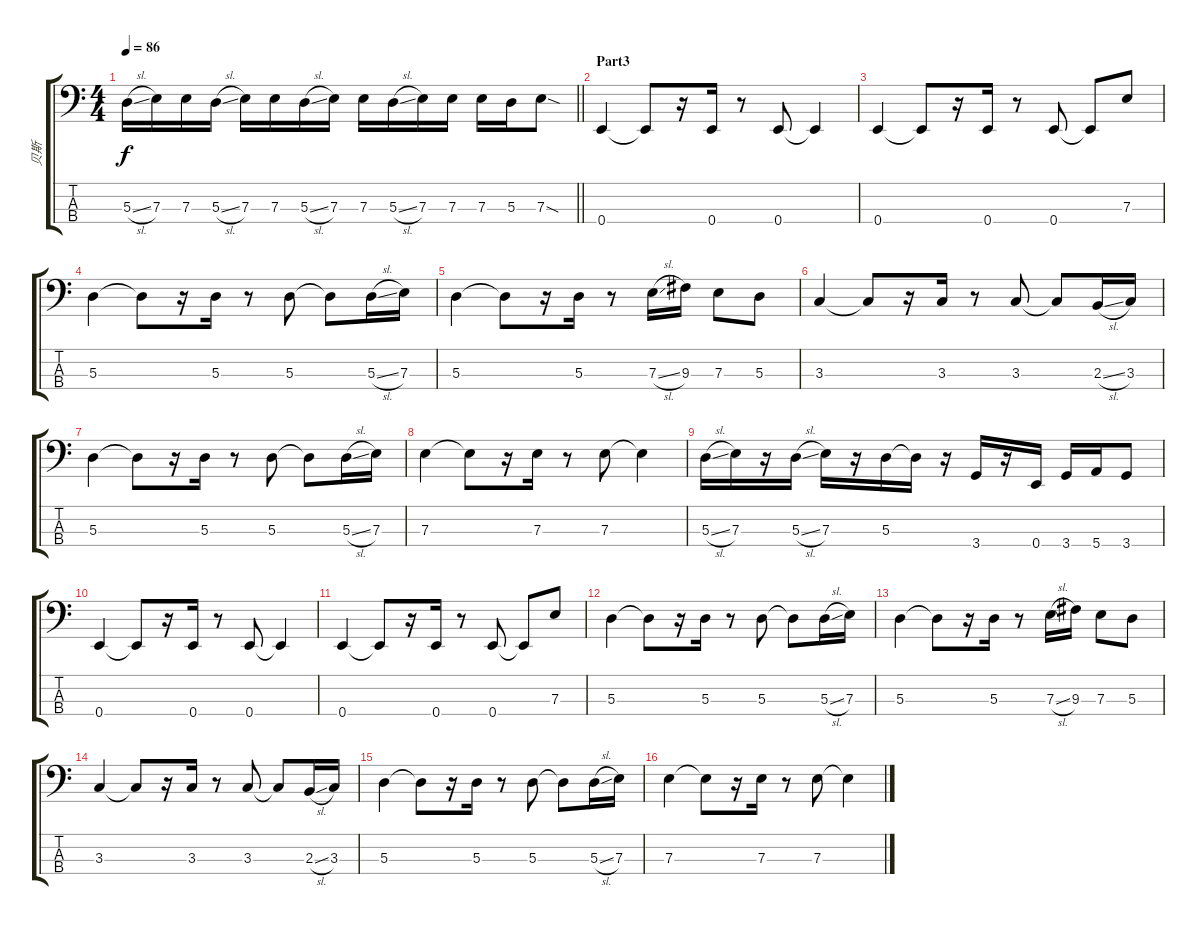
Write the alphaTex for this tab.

\track ("贝斯" "贝斯") {instrument electricbassfinger}
\staff {score tabs}
\tuning (G2 D2 A1 E1) {hide}
\ts (4 4)
\tempo 86
\clef f4
\barLineRight lightlight
\ks c
5.3{sl}.16{dy f} 7.3.16 7.3.16 5.3{sl}.16 7.3.16 7.3.16 5.3{sl}.16 7.3.16 7.3.16 5.3{sl}.16 7.3.16 7.3.16 7.3.16 5.3.16 7.3{sod}.8 |
\section ("" "Part3")
0.4.4 0.4{t}.8 r.16 0.4.16 r.8 0.4.8 0.4{t}.4 |
0.4.4 0.4{t}.8 r.16 0.4.16 r.8 0.4.8 0.4{t}.8 7.3.8 |
5.3.4 5.3{t}.8 r.16 5.3.16 r.8 5.3.8 5.3{t}.8 5.3{sl}.16 7.3.16 |
5.3.4 5.3{t}.8 r.16 5.3.16 r.8 7.3{sl}.16 9.3.16 7.3.8 5.3.8 |
3.3.4 3.3{t}.8 r.16 3.3.16 r.8 3.3.8 3.3{t}.8 2.3{sl}.16 3.3.16 |
5.3.4 5.3{t}.8 r.16 5.3.16 r.8 5.3.8 5.3{t}.8 5.3{sl}.16 7.3.16 |
7.3.4 7.3{t}.8 r.16 7.3.16 r.8 7.3.8 7.3{t}.4 |
5.3{sl}.16 7.3.16 r.16 5.3{sl}.16 7.3.16 r.16 5.3.16 5.3{t}.16 r.16 3.4.16 r.16 0.4.16 3.4.16 5.4.16 3.4.8 |
0.4.4 0.4{t}.8 r.16 0.4.16 r.8 0.4.8 0.4{t}.4 |
0.4.4 0.4{t}.8 r.16 0.4.16 r.8 0.4.8 0.4{t}.8 7.3.8 |
5.3.4 5.3{t}.8 r.16 5.3.16 r.8 5.3.8 5.3{t}.8 5.3{sl}.16 7.3.16 |
5.3.4 5.3{t}.8 r.16 5.3.16 r.8 7.3{sl}.16 9.3.16 7.3.8 5.3.8 |
3.3.4 3.3{t}.8 r.16 3.3.16 r.8 3.3.8 3.3{t}.8 2.3{sl}.16 3.3.16 |
5.3.4 5.3{t}.8 r.16 5.3.16 r.8 5.3.8 5.3{t}.8 5.3{sl}.16 7.3.16 |
7.3.4 7.3{t}.8 r.16 7.3.16 r.8 7.3.8 7.3{t}.4
